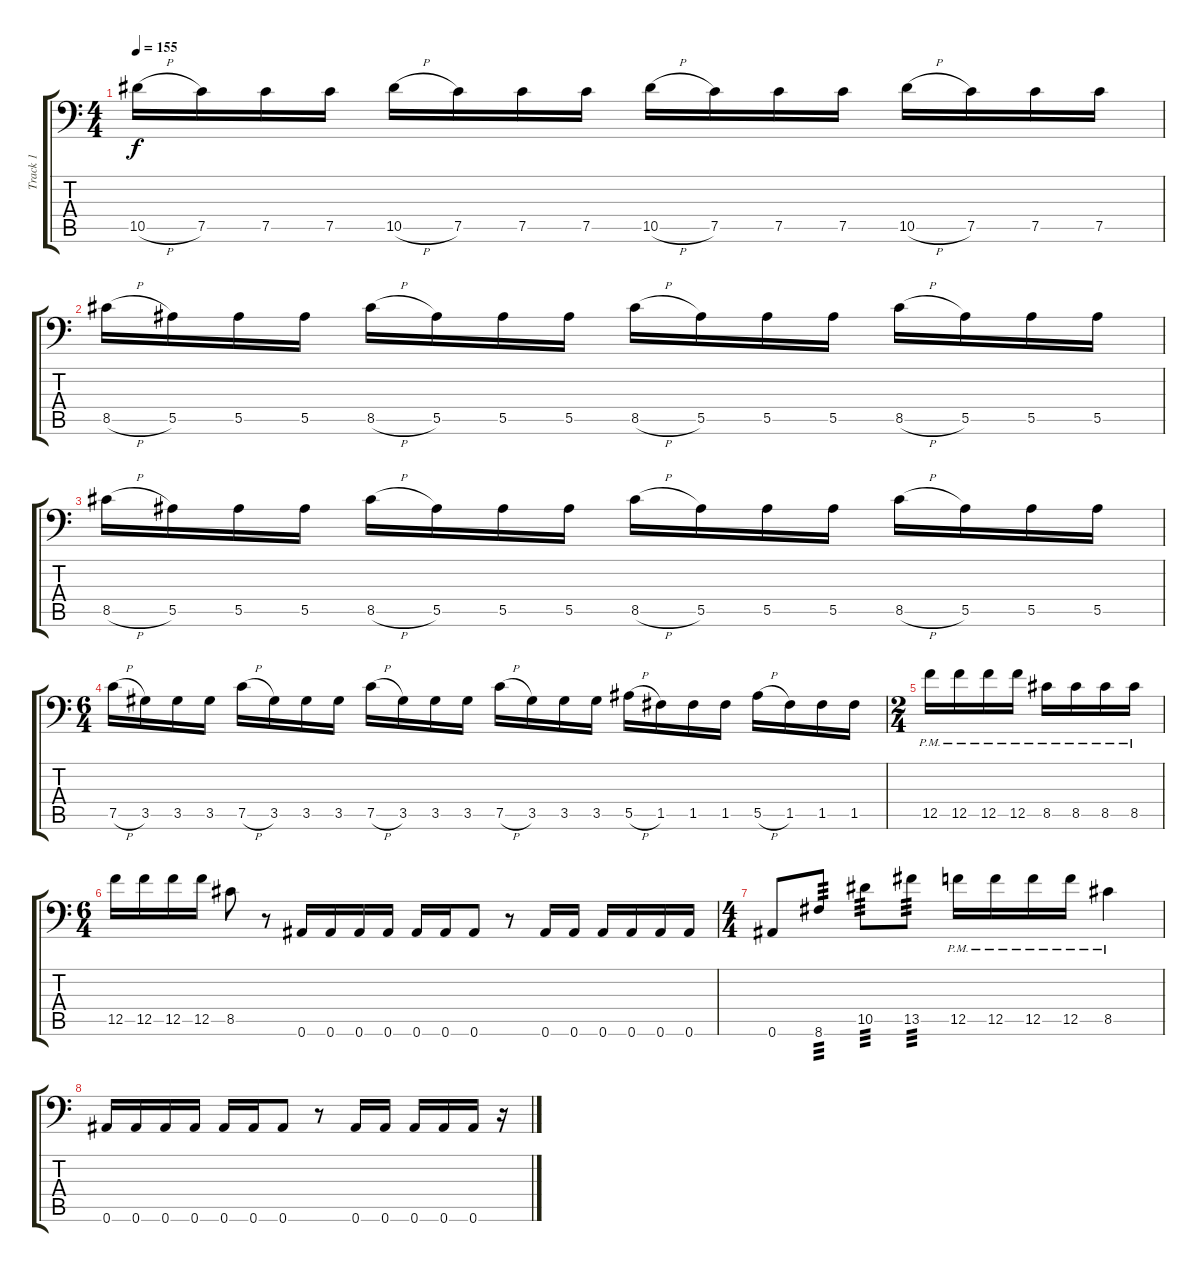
\track ("Track 1" "Track 1") {instrument distortionguitar}
\staff {score tabs}
\tuning (C4 G3 Eb3 Bb2 F2 Bb1) {hide}
\ts (4 4)
\tempo 155
\clef f4
\ks c
10.5{h}.16{dy f} 7.5.16 7.5.16 7.5.16 10.5{h}.16 7.5.16 7.5.16 7.5.16 10.5{h}.16 7.5.16 7.5.16 7.5.16 10.5{h}.16 7.5.16 7.5.16 7.5.16 |
8.5{h}.16 5.5.16 5.5.16 5.5.16 8.5{h}.16 5.5.16 5.5.16 5.5.16 8.5{h}.16 5.5.16 5.5.16 5.5.16 8.5{h}.16 5.5.16 5.5.16 5.5.16 |
8.5{h}.16 5.5.16 5.5.16 5.5.16 8.5{h}.16 5.5.16 5.5.16 5.5.16 8.5{h}.16 5.5.16 5.5.16 5.5.16 8.5{h}.16 5.5.16 5.5.16 5.5.16 |
\ts (6 4)
7.5{h}.16 3.5.16 3.5.16 3.5.16 7.5{h}.16 3.5.16 3.5.16 3.5.16 7.5{h}.16 3.5.16 3.5.16 3.5.16 7.5{h}.16 3.5.16 3.5.16 3.5.16 5.5{h}.16 1.5.16 1.5.16 1.5.16 5.5{h}.16 1.5.16 1.5.16 1.5.16 |
\ts (2 4)
12.5{pm}.16 12.5{pm}.16 12.5{pm}.16 12.5{pm}.16 8.5{pm}.16 8.5{pm}.16 8.5{pm}.16 8.5{pm}.16 |
\ts (6 4)
12.5.16 12.5.16 12.5.16 12.5.16 8.5.8 r.8 0.6.16 0.6.16 0.6.16 0.6.16 0.6.16 0.6.16 0.6.8 r.8 0.6.16 0.6.16 0.6.16 0.6.16 0.6.16 0.6.16 |
\ts (4 4)
0.6.8 8.6.8{tp 3} 10.5.8{tp 3} 13.5.8{tp 3} 12.5{pm}.16 12.5{pm}.16 12.5{pm}.16 12.5{pm}.16 8.5{pm}.4 |
0.6.16 0.6.16 0.6.16 0.6.16 0.6.16 0.6.16 0.6.8 r.8 0.6.16 0.6.16 0.6.16 0.6.16 0.6.16 r.16
